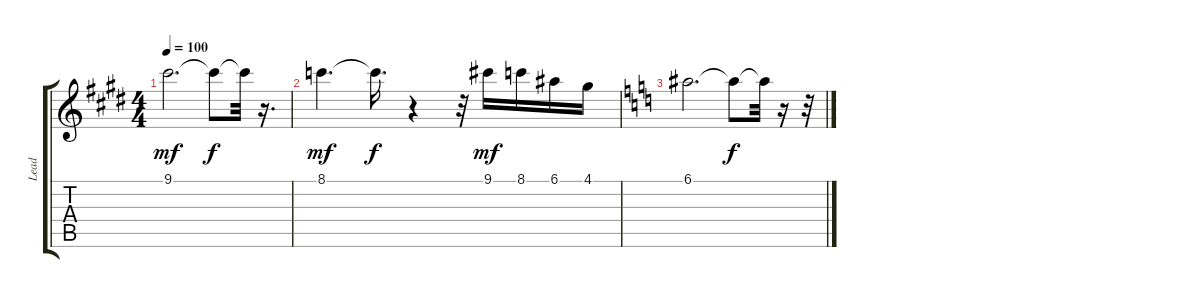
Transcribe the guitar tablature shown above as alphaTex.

\track ("Lead" "Lead") {instrument electricguitarjazz}
\staff {score tabs}
\tuning (E4 B3 G3 D3 A2 E2) {hide}
\ts (4 4)
\tempo 100
\clef g2
\ks e
9.1.2{d dy mf} 9.1{t}.8{dy f} 9.1{t}.32 r.16{d} |
8.1.4{d dy mf} 8.1{t}.16{d dy f} r.4 r.32 9.1.16{dy mf} 8.1.16 6.1.16 4.1.16 |
\ks c
6.1.2{d} 6.1{t}.8{dy f} 6.1{t}.32 r.16 r.32
